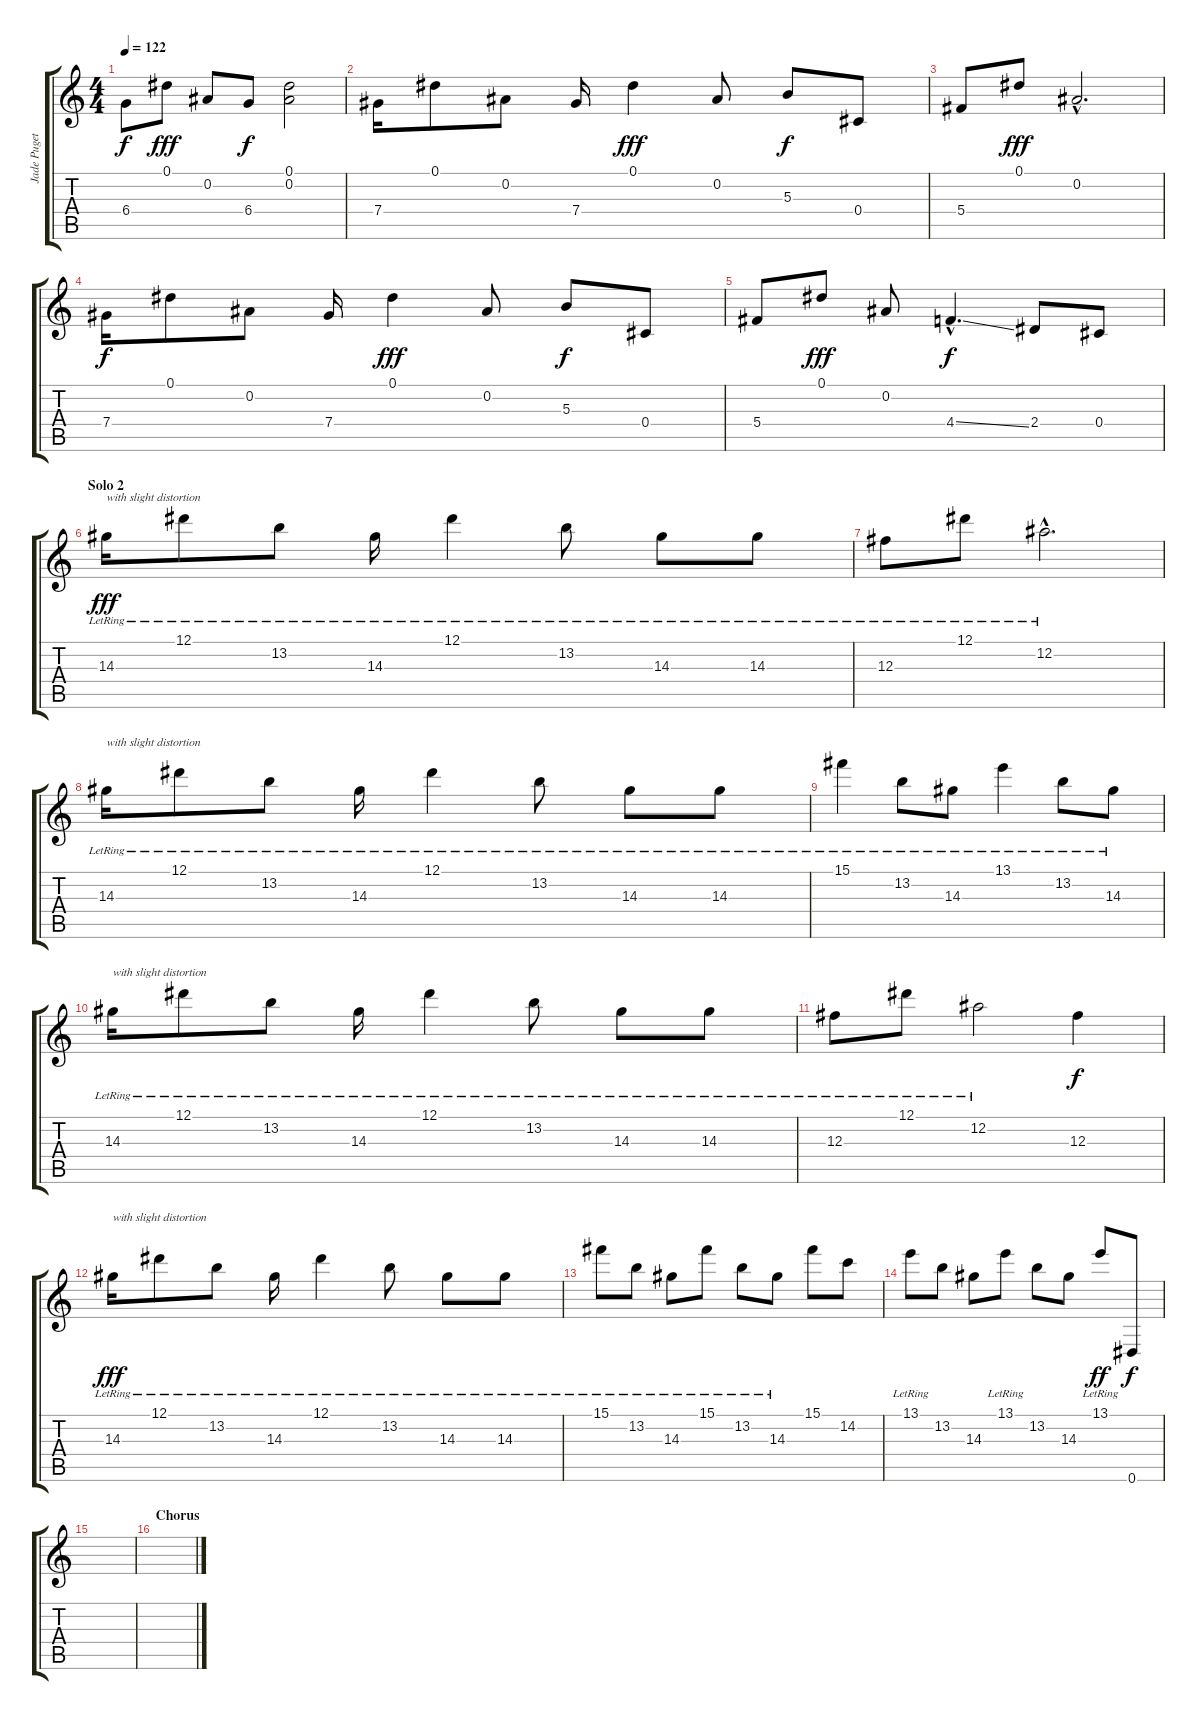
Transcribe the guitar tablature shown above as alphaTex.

\track ("Jade Puget" "Jade Puget") {instrument overdrivenguitar}
\staff {score tabs}
\tuning (Eb4 Bb3 Gb3 Db3 Ab2 Eb2) {hide}
\ts (4 4)
\tempo 122
\clef g2
\ks c
6.4.8{dy f} 0.1.8{dy fff} 0.2.8 6.4.8{dy f} (0.1 0.2).2 |
7.4.16{volume 13} 0.1.8 0.2.8 7.4.16 0.1.4{dy fff} 0.2.8 5.3.8{dy f} 0.4.8 |
5.4.8 0.1.8{dy fff} 0.2{hac}.2{d} |
7.4.16{dy f volume 13} 0.1.8 0.2.8 7.4.16 0.1.4{dy fff} 0.2.8 5.3.8{dy f} 0.4.8 |
5.4.8 0.1.8{dy fff} 0.2.8 4.4{ss hac}.4{d dy f} 2.4.8 0.4.8 |
\section ("" "Solo 2")
14.3{lr}.16{txt "with slight distortion" dy fff volume 16} 12.1{lr}.8 13.2{lr}.8 14.3{lr}.16 12.1{lr}.4 13.2{lr}.8 14.3{lr}.8 14.3{lr}.8 |
12.3{lr}.8 12.1{lr}.8 12.2{hac lr}.2{d} |
14.3{lr}.16{txt "with slight distortion" volume 16} 12.1{lr}.8 13.2{lr}.8 14.3{lr}.16 12.1{lr}.4 13.2{lr}.8 14.3{lr}.8 14.3{lr}.8 |
15.1{lr}.4{volume 16} 13.2{lr}.8 14.3{lr}.8 13.1{lr}.4 13.2{lr}.8 14.3{lr}.8 |
14.3{lr}.16{txt "with slight distortion" volume 16} 12.1{lr}.8 13.2{lr}.8 14.3{lr}.16 12.1{lr}.4 13.2{lr}.8 14.3{lr}.8 14.3{lr}.8 |
12.3{lr}.8 12.1{lr}.8 12.2{lr}.2 12.3.4{dy f} |
14.3{lr}.16{txt "with slight distortion" dy fff volume 16} 12.1{lr}.8 13.2{lr}.8 14.3{lr}.16 12.1{lr}.4 13.2{lr}.8 14.3{lr}.8 14.3{lr}.8 |
15.1{lr}.8{volume 16} 13.2{lr}.8 14.3{lr}.8 15.1{lr}.8 13.2{lr}.8 14.3{lr}.8 15.1.8 14.2.8 |
13.1{lr}.8{volume 16} 13.2.8 14.3.8 13.1{lr}.8 13.2.8 14.3.8 13.1{lr}.8{dy ff} 0.6.8{dy f} |
|
\section ("" "Chorus")
